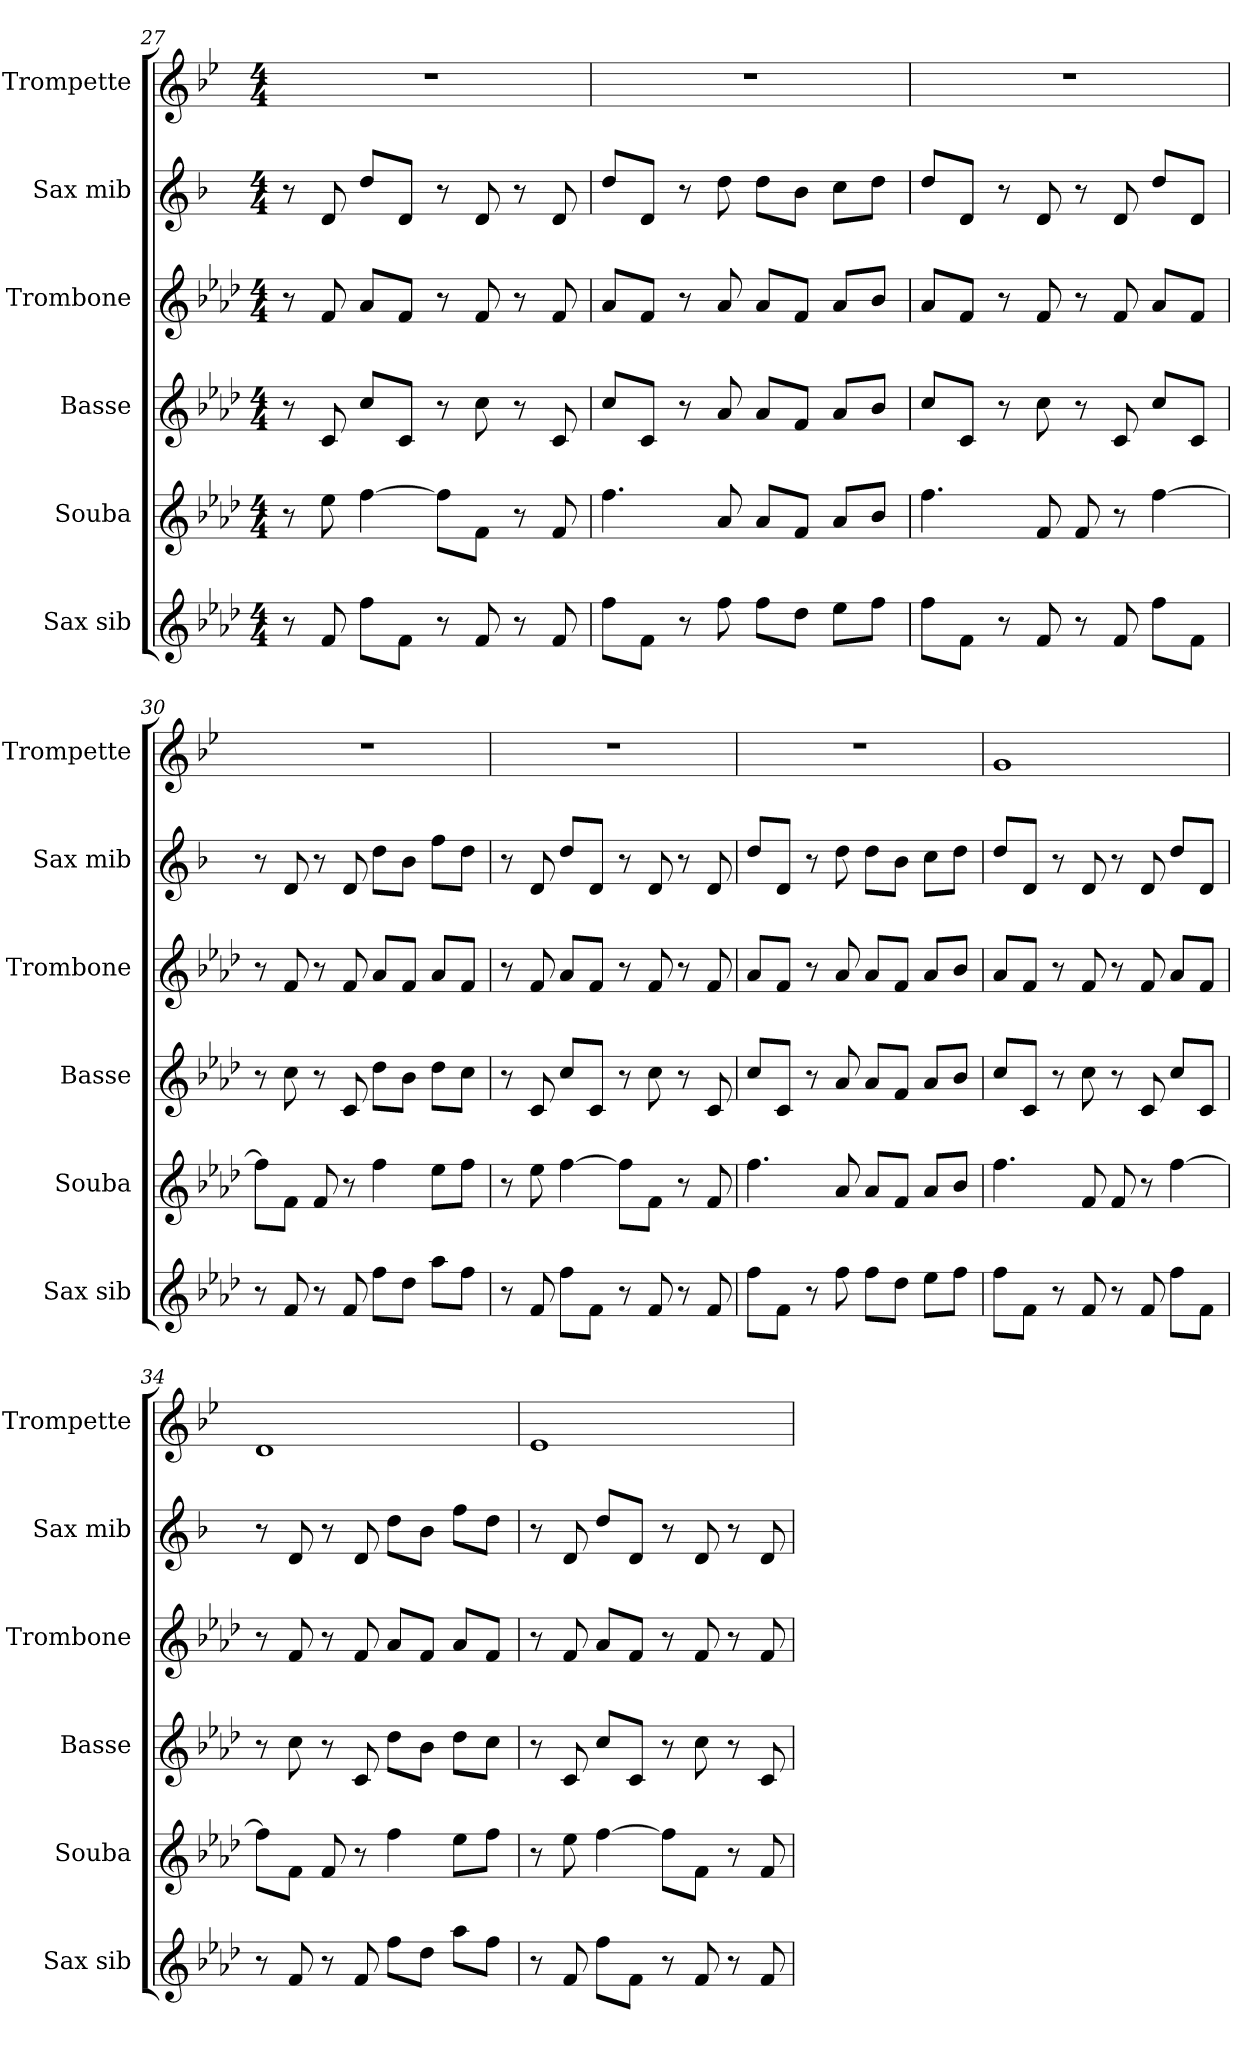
**kern	**kern	**kern	**kern	**kern	**kern
*part6	*part5	*part4	*part3	*part2	*part1
*staff6	*staff5	*staff4	*staff3	*staff2	*staff1
*I"Sax sib	*I"Souba	*I"Basse	*I"Trombone	*I"Sax mib	*I"Trompette
*I'Sax sib	*I'Souba	*I'Basse	*I'Trombone	*I'Sax mib	*I'Trompette
*clefG2	*clefG2	*clefG2	*clefG2	*clefG2	*clefG2
*ITrd8c14	*ITrd15c26	*ITrd8c14	*ITrd8c14	*ITrd5c9	*ITrd1c2
*k[b-e-a-d-]	*k[b-e-a-d-]	*k[b-e-a-d-]	*k[b-e-a-d-]	*k[b-e-a-d-]	*k[b-e-a-d-]
*M4/4	*M4/4	*M4/4	*M4/4	*M4/4	*M4/4
=27	=27	=27	=27	=27	=27
8r	8r	8r	8r	8r	1r
8F	8E-	8C	8F	8F	.
8fL	[4F	8cL	8A-L	8fL	.
8FJ	.	8CJ	8FJ	8FJ	.
8r	8FL]	8r	8r	8r	.
8F	8FFJ	8c	8F	8F	.
8r	8r	8r	8r	8r	.
8F	8FF	8C	8F	8F	.
=28	=28	=28	=28	=28	=28
8fL	4.F	8cL	8A-L	8fL	1r
8FJ	.	8CJ	8FJ	8FJ	.
8r	.	8r	8r	8r	.
8f	8AA-	8A-	8A-	8f	.
8fL	8AA-L	8A-L	8A-L	8fL	.
8d-J	8FFJ	8FJ	8FJ	8d-J	.
8e-L	8AA-L	8A-L	8A-L	8e-L	.
8fJ	8BB-J	8B-J	8B-J	8fJ	.
=29	=29	=29	=29	=29	=29
8fL	4.F	8cL	8A-L	8fL	1r
8FJ	.	8CJ	8FJ	8FJ	.
8r	.	8r	8r	8r	.
8F	8FF	8c	8F	8F	.
8r	8FF	8r	8r	8r	.
8F	8r	8C	8F	8F	.
8fL	[4F	8cL	8A-L	8fL	.
8FJ	.	8CJ	8FJ	8FJ	.
=30	=30	=30	=30	=30	=30
8r	8FL]	8r	8r	8r	1r
8F	8FFJ	8c	8F	8F	.
8r	8FF	8r	8r	8r	.
8F	8r	8C	8F	8F	.
8fL	4F	8d-L	8A-L	8fL	.
8d-J	.	8B-J	8FJ	8d-J	.
8a-L	8E-L	8d-L	8A-L	8a-L	.
8fJ	8FJ	8cJ	8FJ	8fJ	.
=31	=31	=31	=31	=31	=31
8r	8r	8r	8r	8r	1r
8F	8E-	8C	8F	8F	.
8fL	[4F	8cL	8A-L	8fL	.
8FJ	.	8CJ	8FJ	8FJ	.
8r	8FL]	8r	8r	8r	.
8F	8FFJ	8c	8F	8F	.
8r	8r	8r	8r	8r	.
8F	8FF	8C	8F	8F	.
=32	=32	=32	=32	=32	=32
8fL	4.F	8cL	8A-L	8fL	1r
8FJ	.	8CJ	8FJ	8FJ	.
8r	.	8r	8r	8r	.
8f	8AA-	8A-	8A-	8f	.
8fL	8AA-L	8A-L	8A-L	8fL	.
8d-J	8FFJ	8FJ	8FJ	8d-J	.
8e-L	8AA-L	8A-L	8A-L	8e-L	.
8fJ	8BB-J	8B-J	8B-J	8fJ	.
=33	=33	=33	=33	=33	=33
8fL	4.F	8cL	8A-L	8fL	1f
8FJ	.	8CJ	8FJ	8FJ	.
8r	.	8r	8r	8r	.
8F	8FF	8c	8F	8F	.
8r	8FF	8r	8r	8r	.
8F	8r	8C	8F	8F	.
8fL	[4F	8cL	8A-L	8fL	.
8FJ	.	8CJ	8FJ	8FJ	.
=34	=34	=34	=34	=34	=34
8r	8FL]	8r	8r	8r	1c
8F	8FFJ	8c	8F	8F	.
8r	8FF	8r	8r	8r	.
8F	8r	8C	8F	8F	.
8fL	4F	8d-L	8A-L	8fL	.
8d-J	.	8B-J	8FJ	8d-J	.
8a-L	8E-L	8d-L	8A-L	8a-L	.
8fJ	8FJ	8cJ	8FJ	8fJ	.
=35	=35	=35	=35	=35	=35
8r	8r	8r	8r	8r	1d-
8F	8E-	8C	8F	8F	.
8fL	[4F	8cL	8A-L	8fL	.
8FJ	.	8CJ	8FJ	8FJ	.
8r	8FL]	8r	8r	8r	.
8F	8FFJ	8c	8F	8F	.
8r	8r	8r	8r	8r	.
8F	8FF	8C	8F	8F	.
=	=	=	=	=	=
*-	*-	*-	*-	*-	*-
